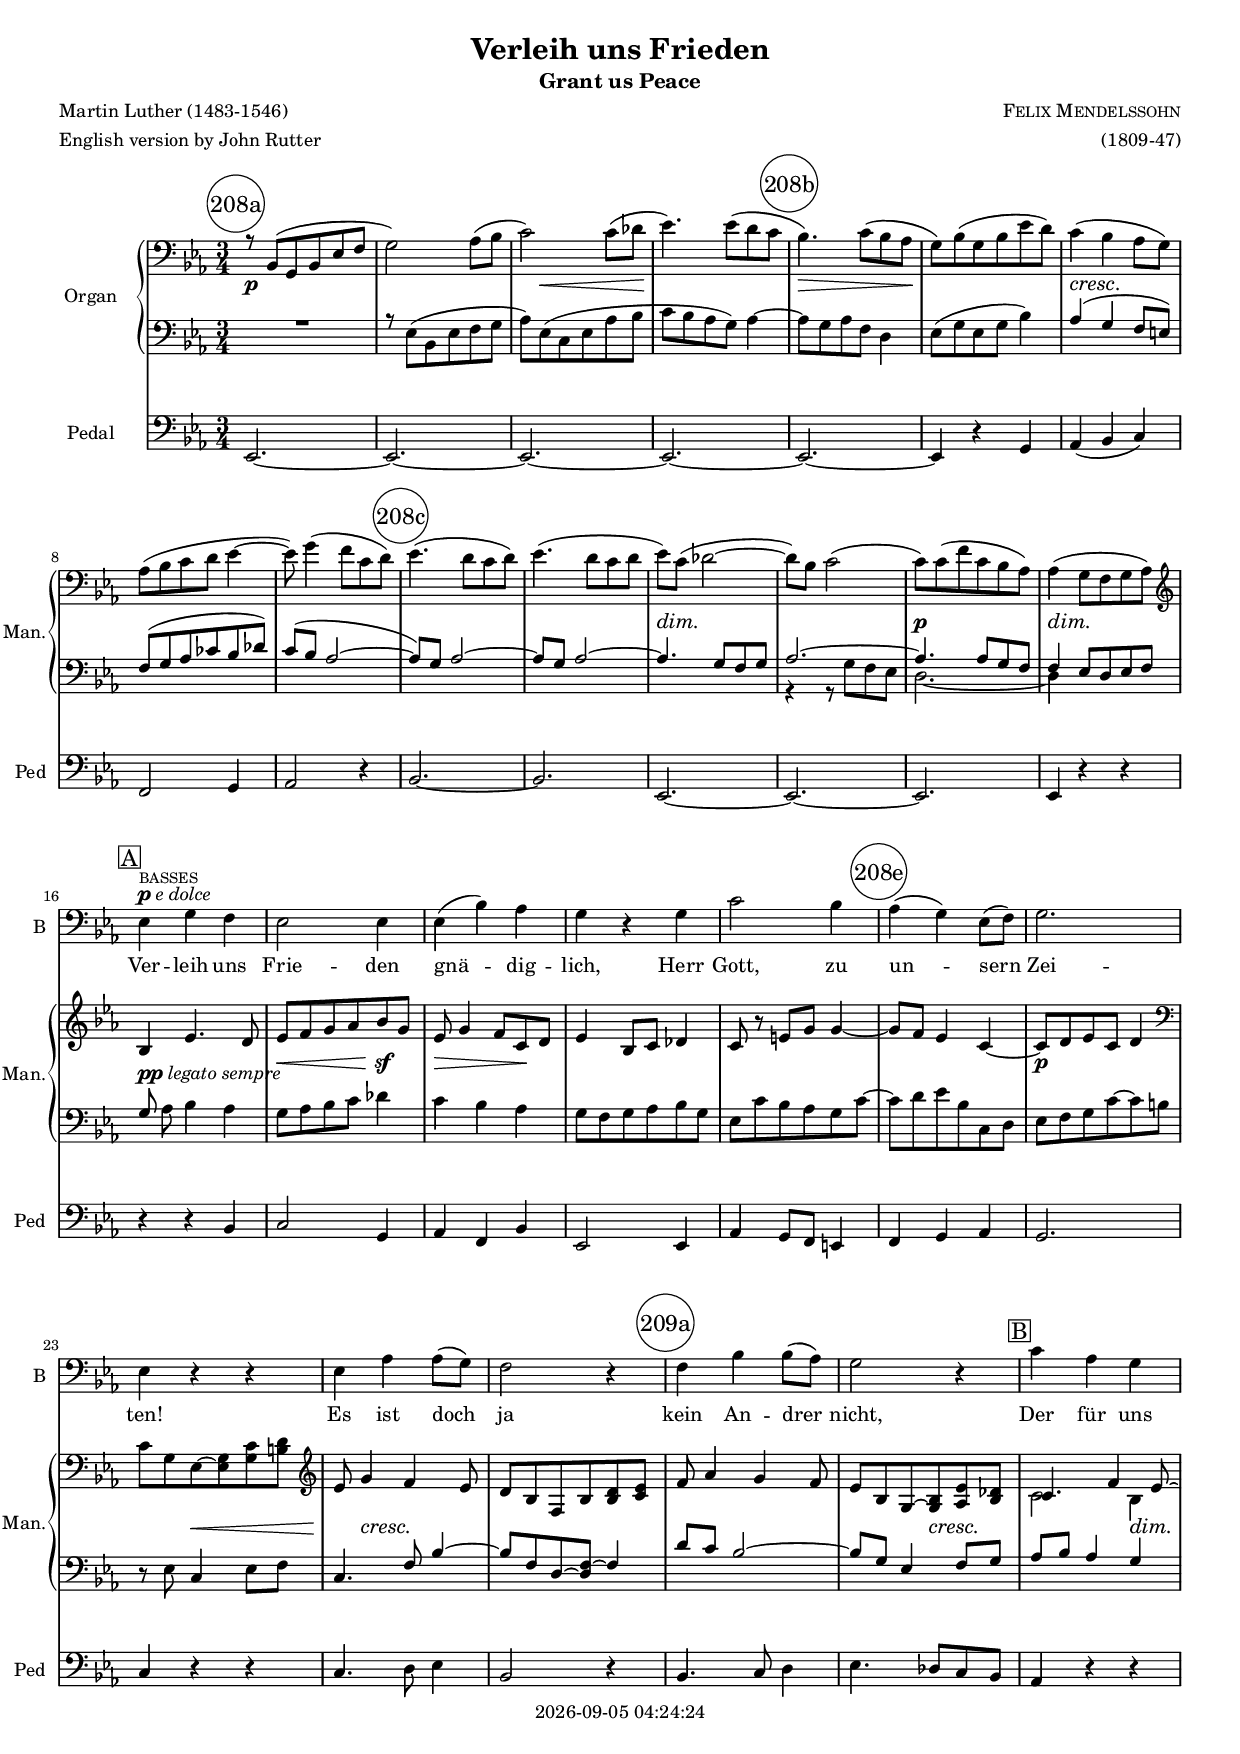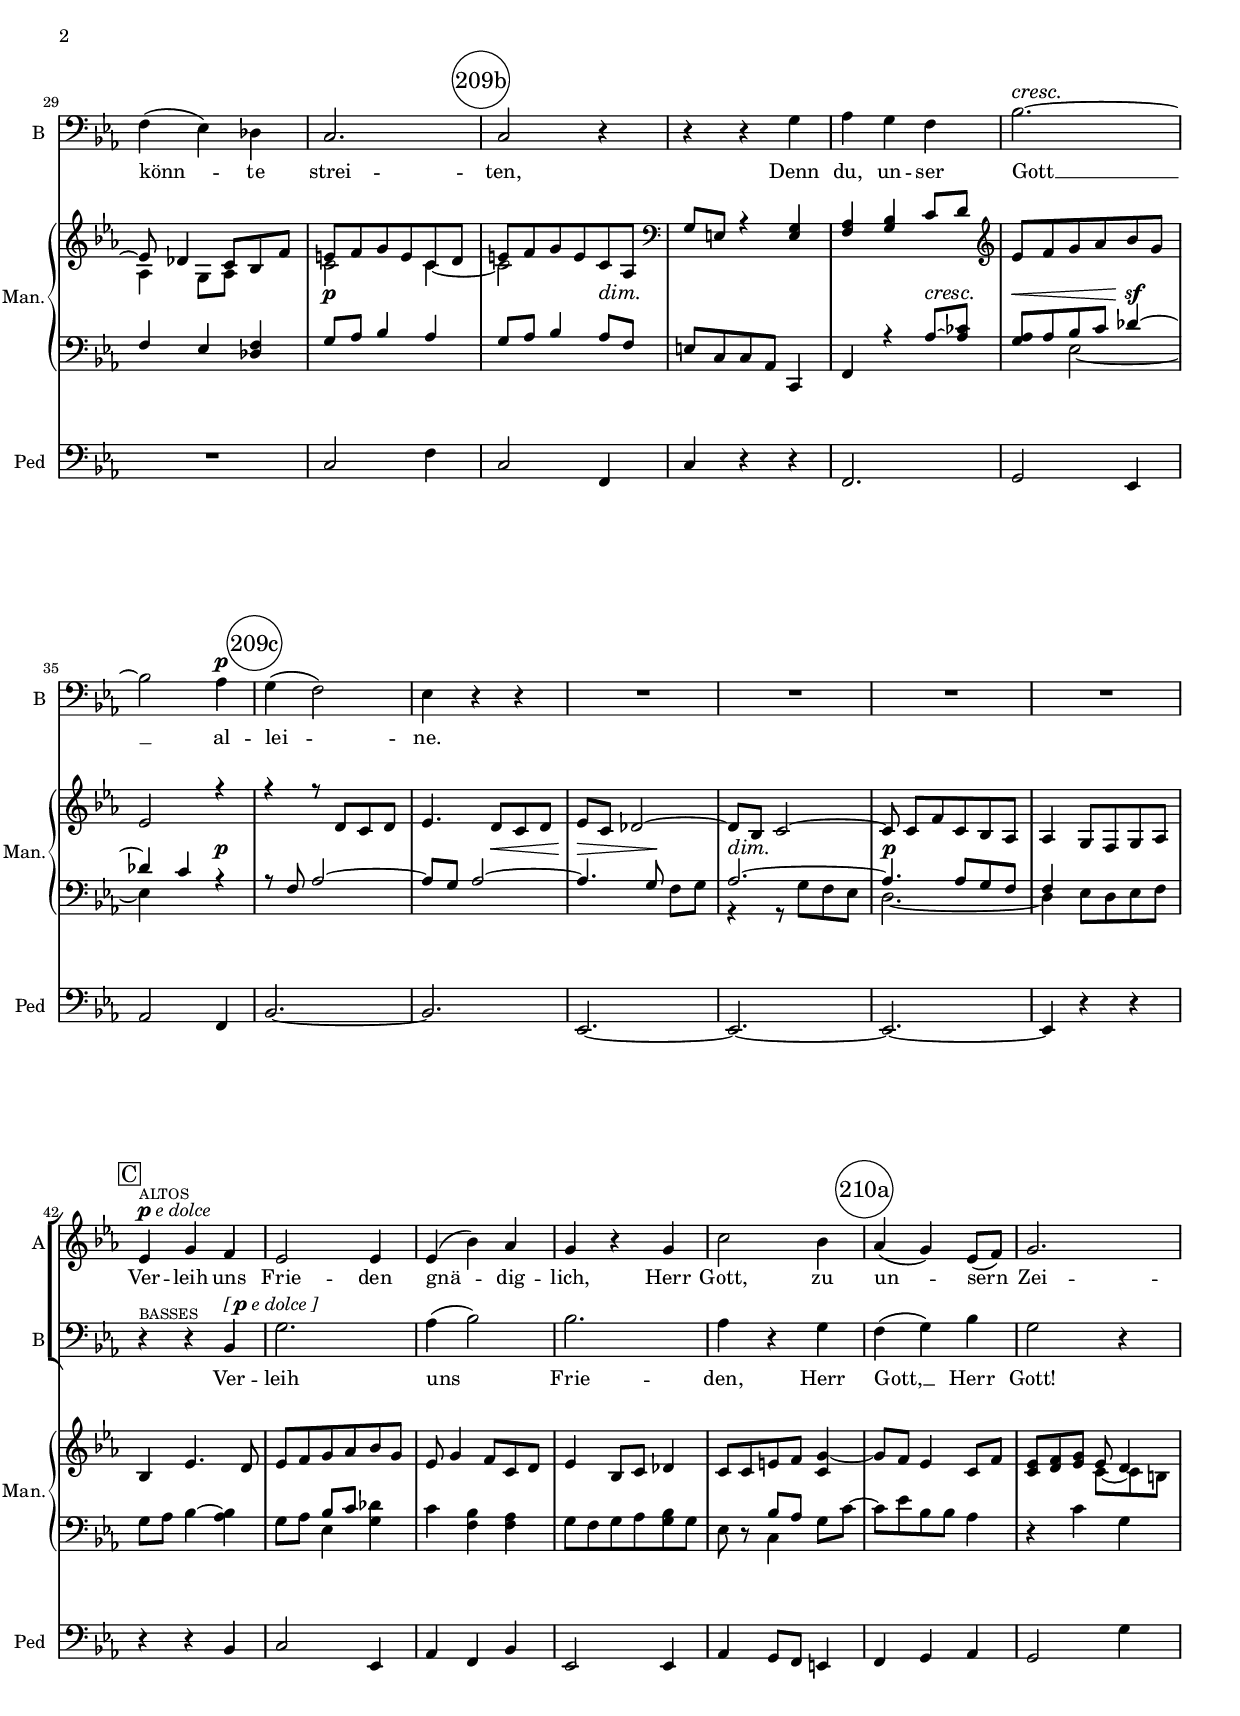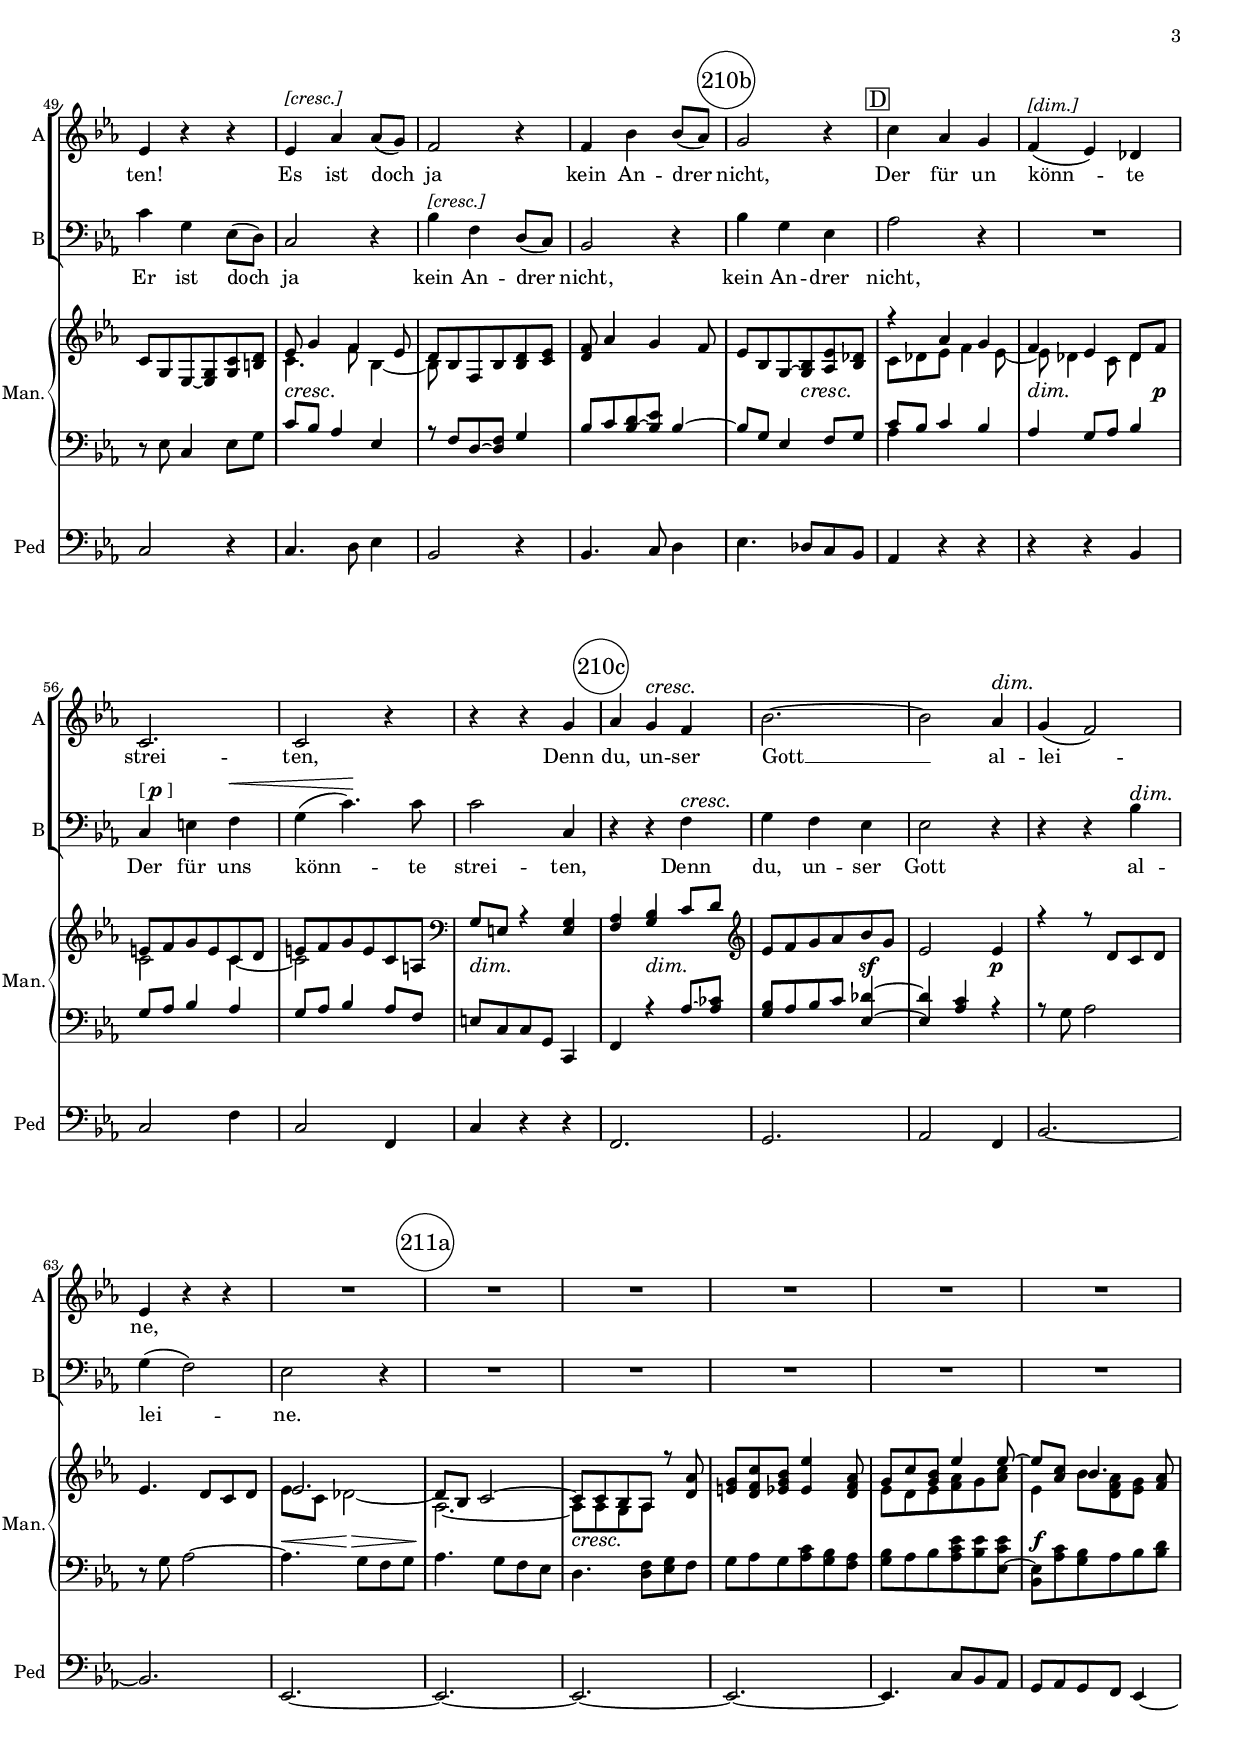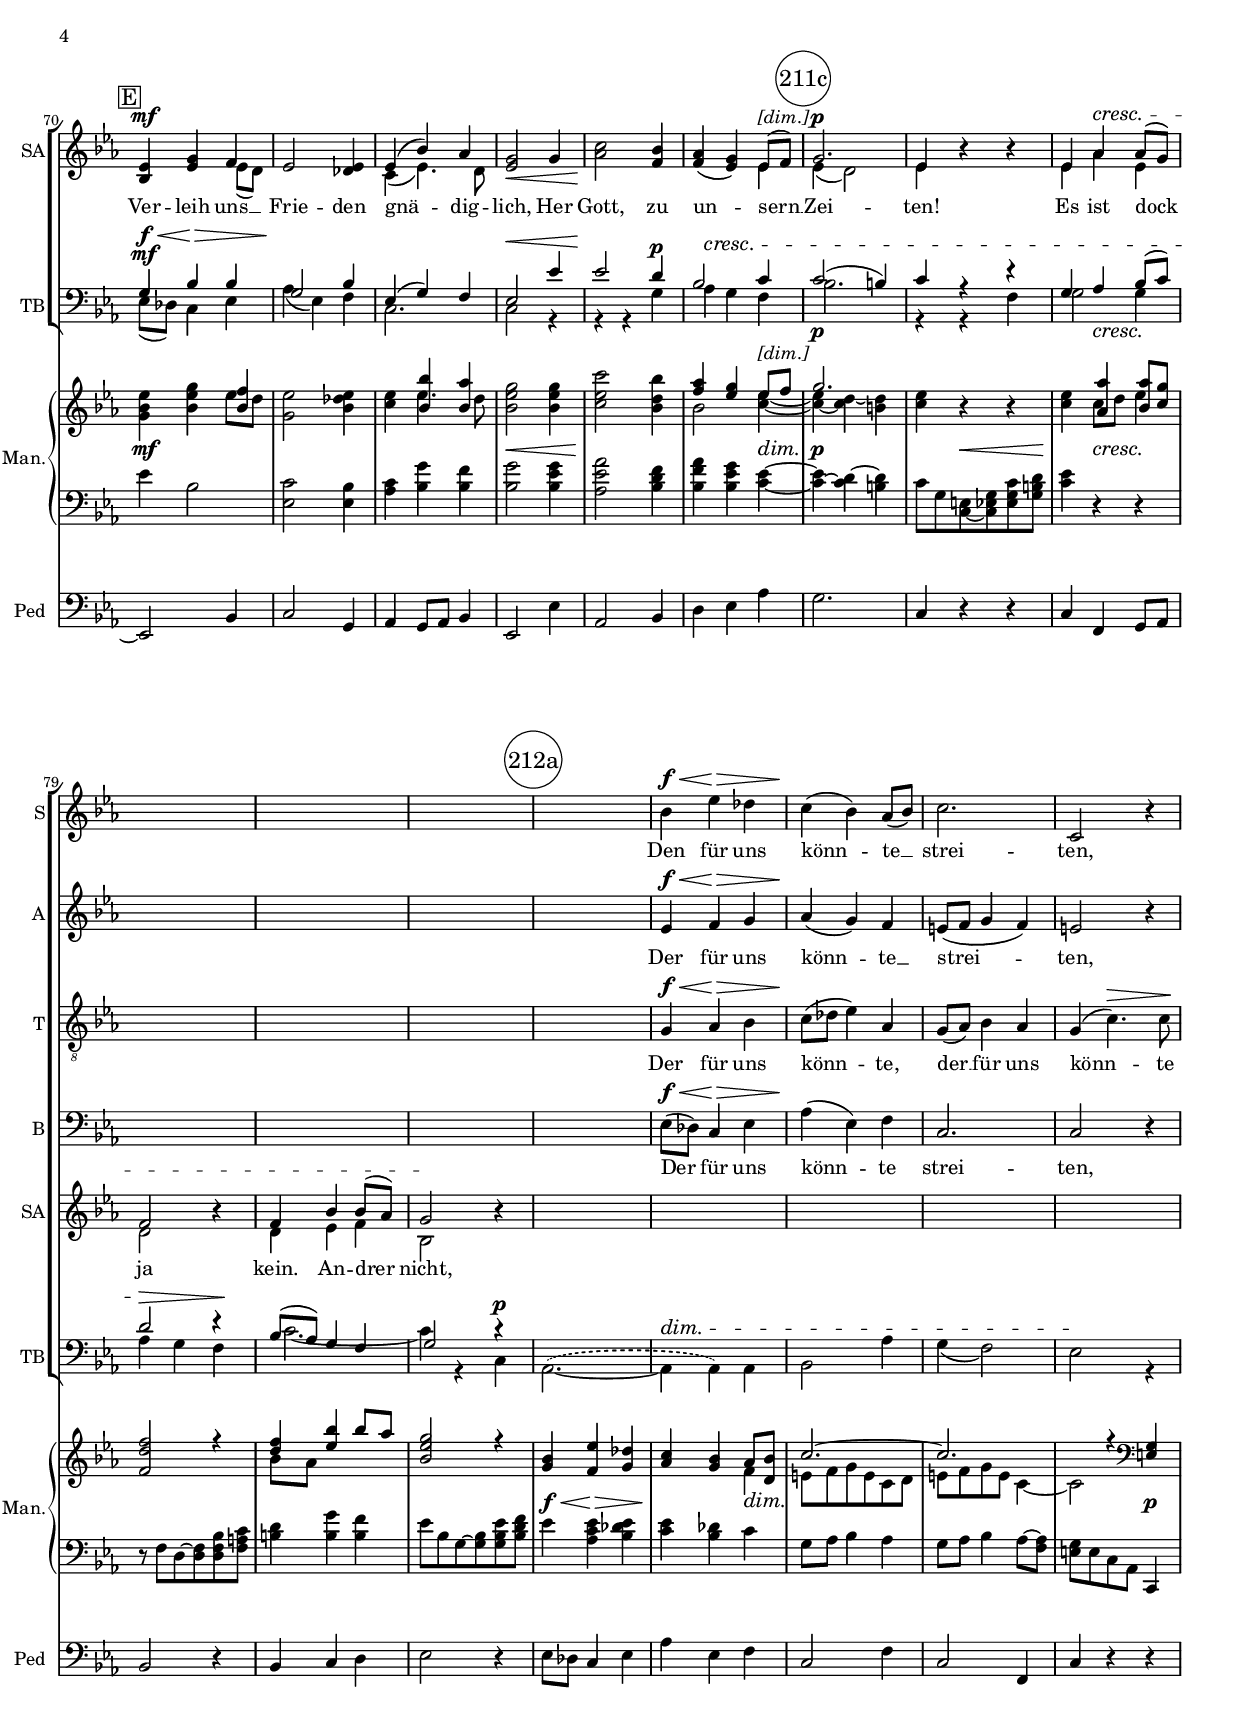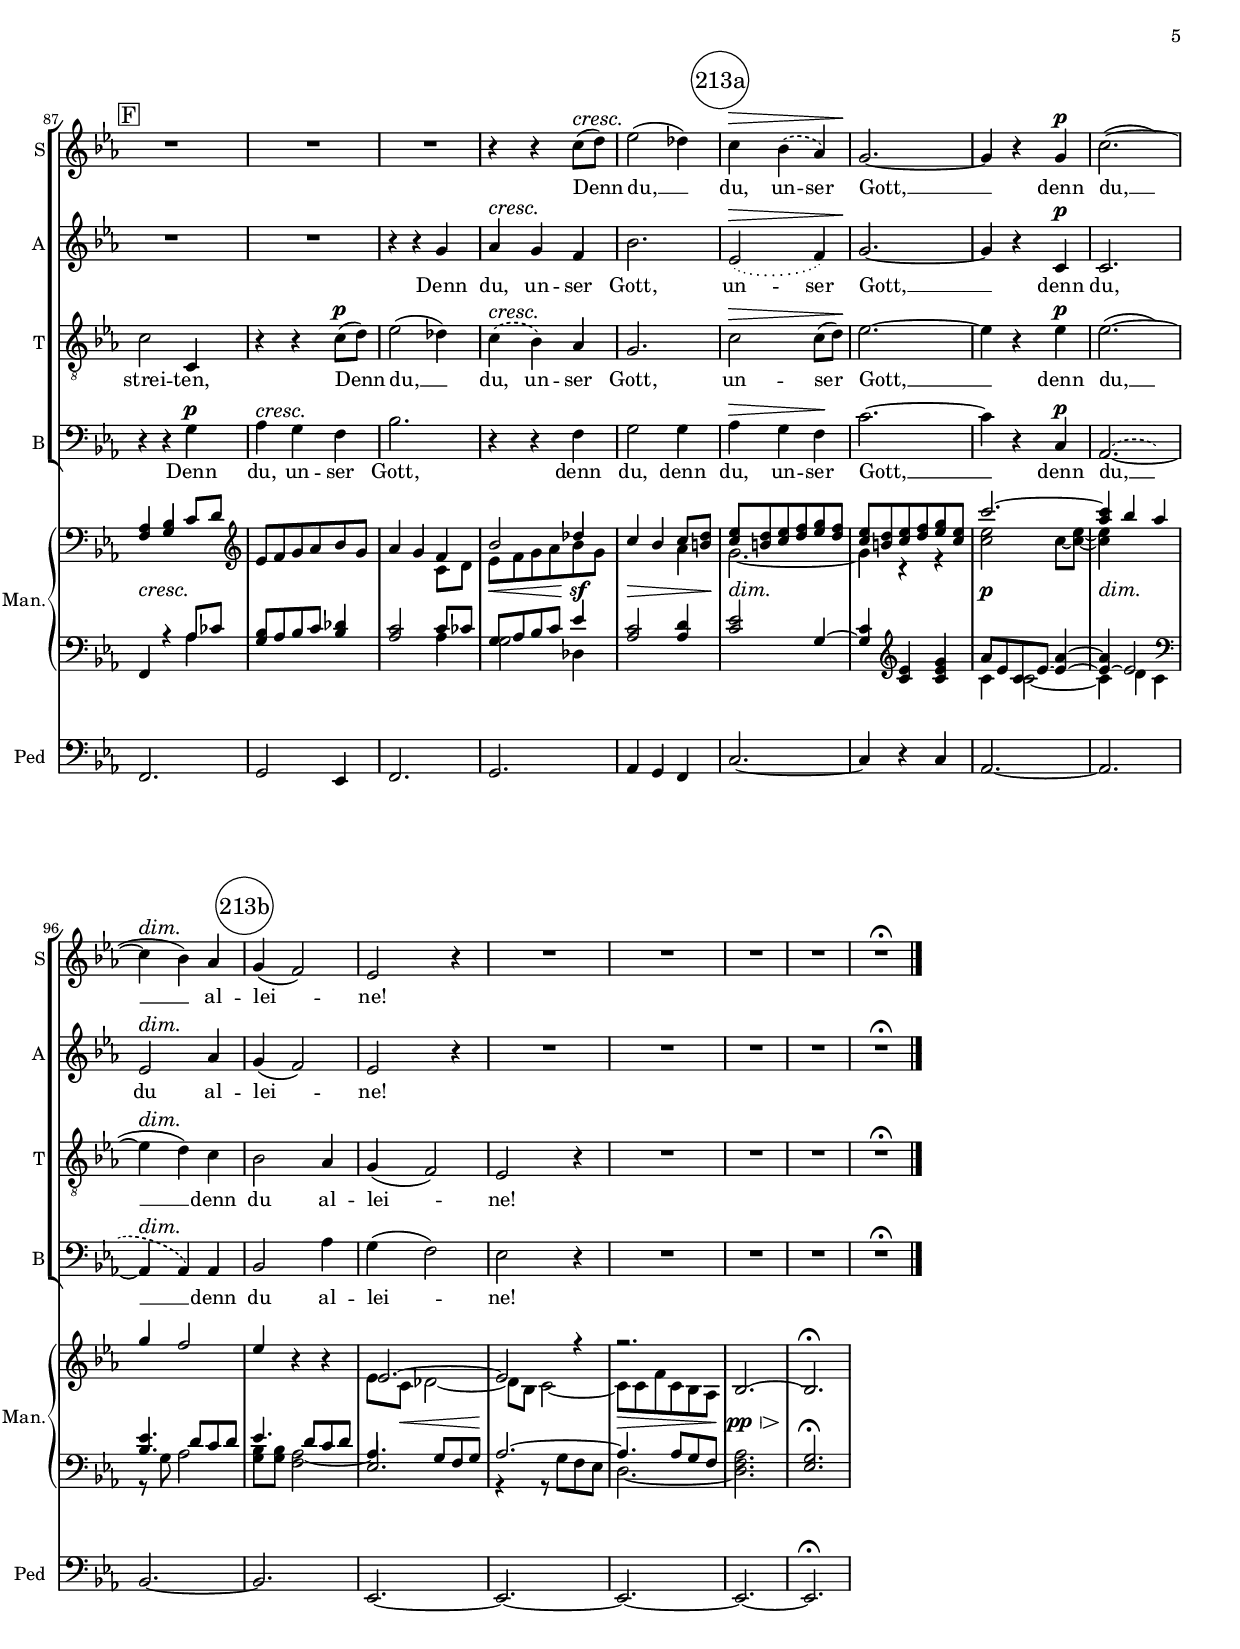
\version "2.22.0"

\include "articulate.ly"

today = #(strftime "%Y-%m-%d %H:%M:%S" (localtime (current-time)))

\header {
% centered at top
%  dedication  = "dedication"
  title       = "Verleih uns Frieden"
  subtitle    = "Grant us Peace"
%  subsubtitle = "subsubtitle"
%  instrument  = "instrument"
  
% arrangement of following lines:
%
%  poet    composer
%  meter   arranger
%  piece       opus

  composer    = \markup\smallCaps "Felix Mendelssohn"
  arranger    = "(1809-47)"
%  opus        = "opus"

  poet        = "Martin Luther (1483-1546)"
  meter       = "English version by John Rutter"
%  piece       = "piece"

% centered at bottom
% tagline     = "tagline" % default lilypond version
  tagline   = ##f
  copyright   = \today
}

#(set-global-staff-size 16)

% \paper {
%   #(set-paper-size "a4")
%   line-width = 180\mm
%   left-margin = 20\mm
%   bottom-margin = 10\mm
%   top-margin = 10\mm
% }

global = {
  \key ees \major
  \time 3/4
}

colour = {
  \override NoteHead.color   = #red
  \override Stem.color       = #red
  \override Beam.color       = #red
  \override Accidental.color = #red
  \override Slur.color       = #red
  \override Tie.color        = #red
  \override Dots.color       = #red
}

black = {
  \override NoteHead.color   = #black
  \override Stem.color       = #black
  \override Beam.color       = #black
  \override Accidental.color = #black
  \override Slur.color       = #black
  \override Tie.color        = #black
  \override Dots.color       = #black
}

TempoTrack = {
  \set Score.tempoHideNote = ##t
  \tempo 4=100
  s2.*101
  \tempo 4=50
  s2.
}

RehearsalTrack = {
%  \set Score.currentBarNumber = #5
%  \mark \markup { \box 5 }
  \mark \markup { \circle "208a" } s2.*4
  \mark \markup { \circle "208b" } s2.*5
  \mark \markup { \circle "208c" } s2.*6
  \mark \markup { \box    "A"    } s2.*5
  \mark \markup { \circle "208e" } s2.*5
  \mark \markup { \circle "209a" } s2.*2
  \mark \markup { \box    "B"    } s2.*3
  \mark \markup { \circle "209b" } s2.*5
  \mark \markup { \circle "209c" } s2.*6 \break
  \mark \markup { \box    "C"    } s2.*5
  \mark \markup { \circle "210a" } s2.*6
  \mark \markup { \circle "210b" } s2.
  \mark \markup { \box    "D"    } s2.*5
  \mark \markup { \circle "210c" } s2.*6
  \mark \markup { \circle "211a" } s2.*5 \break
  \mark \markup { \box    "E"    } s2.*6
  \mark \markup { \circle "211c" } s2.*6
  \mark \markup { \circle "212a" } s2.*5
  \mark \markup { \box    "F"    } s2.*5
  \mark \markup { \circle "213a" } s2.*5
  \mark \markup { \circle "213b" } s2.*6
}

noA = { s2.*69 }
noB = { s2.*13 }
noC = { s2.*20 }

sopranoA = \relative {
  R2.*69
}

sopranoB = \relative {
  \override DynamicTextSpanner.style = #'none
  ees'4^\mf g f % 211b
  ees2 4
  ees4(bes') aes
  g2\< 4
  c2\! bes4
  aes4(g) ees8\omit\dim^\markup\italic "[dim.]" (f)
  g2.^\p % 211c
  ees4 \once\partCombineChords r \once\partCombineChords r
  ees4 aes^\cresc aes8(g)
  f2 \once\partCombineChords r4
  f4 bes bes8(aes)
  g2\omit\f \once\partCombineChords r4
}

sopranoC = \relative {
  \override DynamicTextSpanner.style = #'none
  bes'4^\f^\< ees \> des % 212a
  c4\!(bes) aes8(bes)
  c2.
  c,2 r4
  R2.*3
  r4 r c'8^\cresc(d) % 212b++
  ees2(des4)
  c4^\> \slurDashed bes4(aes) \slurSolid
  g2.~\! % 213a
  g4 r g^\p
  c2.~(
  c4^\dim bes) aes
  g4(f2)
  ees2\omit\pp r4 % 213b
  R2.*4
  R2.\fermata
  \bar "|."
}

wordsB = \lyricmode {
  Ver -- leih uns __ Frie -- den gnä -- dig -- lich,
  Her Gott,
  zu un -- sern __ Zei -- ten!
  Es ist dock ja kein.
  An -- drer nicht,
}

wordsSopA = \lyricmode {
}

wordsSopC = \lyricmode {
  Den für uns könn -- te __ strei -- ten,
  Denn du, __ du, \set ignoreMelismata = ##t un -- ser \unset ignoreMelismata Gott, __
  denn du, __ al -- lei -- ne!
}

wordsMidiSop = \lyricmode {
  "Ver" "leih " "uns "  Frie "den " gnä dig "lich, "
  "\nHer " "Gott, "
  "\nzu " un "sern "  Zei "ten! "
  "\nEs " "ist " "dock " "ja " "kein. "
  "\nAn" "drer " "nicht, "
  "\nDen " "für " "uns " könn "te "  strei "ten, "
  "\nDenn " "du, "  "du, " \set ignoreMelismata = ##t un "ser " \unset ignoreMelismata "Gott, " 
  "\ndenn " "du, "  al lei "ne! "
}

altoA = \relative {
  \override DynamicTextSpanner.style = #'none
  R2.*41
  ees'4\omit\p^\markup\italic {\dynamic p e dolce}^\markup\smallCaps altos g f % 209d
  ees2 4
  ees4(bes') aes
  g4 r g
  c2 bes4
  aes4(g) ees8(f) % 210a
  g2.
  ees4 r r
  ees4\omit\cresc^\markup\italic "[cresc.]" aes aes8(g)
  f2 r4
  f4 bes bes8(aes)
  g2 r4 % 210b
  c4 aes g
  f4\omit\dim^\markup\italic "[dim.]" (ees) des
  c2.
  c2 r4
  r4 r g'
  aes4 g^\cresc f % 210c
  bes2.~
  bes2 aes4^\dim
  g4(f2)
  ees4\omit\p r r
  R2.*6
}

altoB = \relative {
  \override DynamicTextSpanner.style = #'none
  bes4^\mf ees ees8(d) % 211b
  ees2 des4
  c4(ees4.) d8
  ees2^\< g4
  aes2\! f4
  f4(ees) ees\omit\dim
  ees4(d2) % 211c
  ees4 r r
  ees4 aes\cresc ees
  d2 r4
  d4 ees f
  bes,2 r4
}

altoC = \relative {
  ees'4^\f^\< f^\> g % 212a
  aes4\!(g) f
  e8(f g4 f)
  e2 r4
  R2.
  R2. % 212b
  r4 r g
  aes^\cresc g f
  bes2.
  \slurDotted ees,2^\>(f4) \slurSolid
  g2.\!~ % 213a
  g4 r c,^\p
  c2.
  ees2^\dim aes4
  g4(f2)
  ees2\omit\pp r4
  R2.*4
  R2.\fermata
}

wordsAltoA = \lyricmode {
  Ver -- leih uns Frie -- den gnä -- dig -- lich,
  Herr Gott, zu un -- sern Zei -- ten!
  Es ist doch ja kein An -- drer nicht,
  Der für un könn -- te strei -- ten,
  Denn du, un -- ser Gott __ al -- lei -- ne,
}

wordsAltoC = \lyricmode {
  Der für uns könn -- te __ strei -- ten,
  Denn du, un -- ser Gott, \set ignoreMelismata = ##t un -- ser \unset ignoreMelismata Gott, __
  denn du, du al -- lei -- ne!
}

wordsMidiAlto = \lyricmode {
  "Ver" "leih " "uns " Frie "den " gnä dig "lich, "
  "\nHerr " "Gott, " "zu " un "sern " Zei "ten! "
  "\nEs " "ist " "doch " "ja " "kein " An "drer " "nicht, "
  "\nDer " "für " "un " könn "te " strei "ten, "
  "\nDenn " "du, " un "ser " "Gott "  al lei "ne, "

  "\nVer" "leih " "uns "  Frie "den " gnä dig "lich, "
  "\nHer " "Gott, "
  "\nzu " un "sern "  Zei "ten! "
  "\nEs " "ist " "dock " "ja " "kein. "
  "\nAn" "drer " "nicht, "

  "\nDer " "für " "uns " könn "te "  strei "ten, "
  "\nDenn " "du, " un "ser " "Gott, " \set ignoreMelismata = ##t un "ser " \unset ignoreMelismata "Gott, " 
  "\ndenn " "du, " "du " al lei "ne! "
}

tenorB = \relative {
  \override DynamicTextSpanner.style = #'none
  \voiceOne
  \partCombineApart
  g4\mf bes bes % 211b
  g2 bes4
  ees,4(g) f
  ees2\< ees'4
  ees2\! d4
  bes2 c4\omit\dim_\markup\italic "[dim.]"
  c2_\p(b4) % 211c
  c4 r r
  g4 aes_\cresc bes8(c)
  d2 r4
  bes8(aes) g4 f
  g2\omit\f r4
}

tenorC = \relative {
  \override DynamicTextSpanner.style = #'none
  g4^\f^\< aes \> bes % 212a
  c8\!(des ees4) aes,
  g8(aes) bes4 aes
  g4(c4.^\>) c8\!
  c2 c,4
  r4 r c'8^\p(d) % 212b
  ees2(des4)
  \slurDashed c4^\cresc(bes) aes \slurSolid
  g2.
  c2^\>c8(d)\!
  ees2.~ % 213a
  ees4 r ees^\p
  ees2.~(ees4^\dim d) c
  bes2 aes4
  g4(f2) % 213b
  ees2\omit\pp r4
  R2.*3
  R2.\fermata
}

wordsTenorA = \lyricmode {
}

wordsTenorC = \lyricmode {
  Der für uns könn -- te,
  der __ für uns könn -- te strei -- ten,
  Denn du, __ \set ignoreMelismata = ##t du, un -- ser Gott, \unset ignoreMelismata
  un -- ser Gott, __
  denn du, __ denn du al -- lei -- ne!
}

wordsMidiTenor = \lyricmode {
  "Ver" "leih " "uns "  Frie "den " gnä dig "lich, "
  "\nHer " "Gott, "
  "\nzu " un "sern "  Zei "ten! "
  "\nEs " "ist " "dock " "ja " "kein. "
  "\nAn" "drer " "nicht, "
  "\nDer " "für " "uns " könn "te, "
  "\nder "  "für " "uns " könn "te " strei "ten, "
  "\nDenn " "du, "  \set ignoreMelismata = ##t "du, " un "ser " "Gott, " \unset ignoreMelismata
  "\nun" "ser " "Gott, " 
  "\ndenn " "du, "  "denn " "du " al lei "ne! "
}

bassA = \relative {
  \override DynamicTextSpanner.style = #'none
  s2.*15 \break
  ees4\omit\p^\markup\italic {\dynamic p e dolce}^\markup\smallCaps basses  g f
  ees2 ees4
  ees4(bes') aes
  g4 r g
  c2 bes4
  aes4(g) ees8(f) % 208e
  g2.
  ees4 r r
  ees4 aes aes8(g)
  f2 r4
  f4 bes bes8(aes) % 209a
  g2 r4
  c4 aes g
  f4(ees) des
  c2.
  c2 r4 % 209b
  r4 r g'
  aes4 g f
  bes2.^\cresc~
  bes2 aes4^\p
  g4(f2) % 209c
  ees4 r r
  R2.*4
  r4^\markup\smallCaps basses r bes^\markup\italic { [ \dynamic p e dolce ] } % 209d (C)
  g'2.
  aes4(bes2)
  bes2.
  aes4 r g
  f4(g) bes % 210a
  g2 r4
  c4 g ees8(d)
  c2 r4
  bes'4\omit\cresc^\markup\italic "[cresc.]" f d8(c)
  bes2 r4
  bes'4 g ees % 210b
  aes2 r4
  R2.
  c,4\omit\p^\markup { [ \dynamic p ] } e f^\<
  g4(c4.\!) c8
  c2 c,4
  r4 r f^\cresc % 210c
  g4 f ees
  ees2 r4
  r4 r bes'^\dim
  g4(f2)
  ees2\omit\p r4
  R2.*5
}

bassB = \relative {
  \override DynamicTextSpanner.style = #'none
  \voiceTwo
  \partCombineApart
  ees4\mf ees bes % 211b
  c2 g4
  aes4(g8 aes) bes4
  ees2\< ees4
  aes,2\! bes4
  d4(ees) aes\omit\dim
  g2.\omit\p % 211c
  c,4 \once\partCombineChords r \once\partCombineChords r
  c4 f\cresc g8(aes)
  bes2 \once\partCombineChords r4
  bes,4 c d
  ees2 \once\partCombineChords r4
}

bassC = \relative {
  ees8^\f^\<(des) c4^\> ees % 212a
  aes4\!(ees) f
  c2.
  c2 r4
  r4 r g'^\p
  aes^\cresc g f % 212b
  bes2.
  r4 r f
  g2 g4
  aes4^\> g f\!
  c'2.~ % 213a
  c4 r c,^\p
  \slurDashed aes2.~^(
  aes4^\dim aes) aes \slurSolid
  bes2 aes'4
  g4(f2) % 213b
  ees2\omit\pp r4
  R2.*3
  R2.\fermata
}

wordsBassA = \lyricmode {
  Ver -- leih uns Frie -- den gnä -- dig -- lich,
  Herr Gott, zu un -- sern Zei -- ten!
  Es ist doch ja kein An -- drer nicht,
  Der für uns könn -- te  strei -- ten,
  Denn du, un -- ser Gott __ al -- lei -- ne.

  Ver -- leih uns Frie -- den, Herr Gott, __
  Herr Gott!
  Er ist doch ja kein An -- drer nicht,
  kein An -- drer nicht,
  Der für uns könn -- te strei -- ten,
  Denn du, un -- ser Gott al -- lei -- ne.
}

wordsBassC = \lyricmode {
  Der für uns könn -- te strei -- ten,
  Denn du, un -- ser Gott,
  denn du, denn du, un -- ser Gott, __
  denn du, __ denn du al -- lei -- ne!
}

wordsMidiBass = \lyricmode {
  "Ver" "leih " "uns " Frie "den " gnä dig "lich, "
  "\nHerr " "Gott, " "zu " un "sern " Zei "ten! "
  "\nEs " "ist " "doch " "ja " "kein " An "drer " "nicht, "
  "\nDer " "für " "uns " könn "te " strei "ten, "
  "\nDenn " "du, " un "ser " "Gott "  al lei "ne. "

  "\nVer" "leih " "uns " Frie "den, " "Herr " "Gott, " 
  "\nHerr " "Gott! "
  "\nEr " "ist " "doch " "ja " "kein " An "drer " "nicht, "
  "\nkein " An "drer " "nicht, "
  "\nDer " "für " "uns " könn "te " strei "ten, "
  "\nDenn " "du, " un "ser " "Gott " al lei "ne. "

  "\nVer" "leih " "uns "  Frie "den " gnä dig "lich, "
  "\nHer " "Gott, "
  "\nzu " un "sern "  Zei "ten! "
  "\nEs " "ist " "dock " "ja " "kein. "
  "\nAn" "drer " "nicht, "

  "\nDer " "für " "uns " könn "te " strei "ten, "
  "\nDenn " "du, " un "ser " "Gott, "
  "\ndenn " "du, " "denn " "du, " un "ser " "Gott, " 
  "\ndenn " "du, "  "denn " "du " al lei "ne! "
}

organRHone = \relative {
  \global
  \clef bass
  r8\omit\p bes,(g bes ees f
  g2) aes8(bes
  c2\omit\<) c8(des
  ees4.\!) ees8(d c
  bes4.\omit\>) c8(bes aes % 208b
  g8\!) bes(g bes ees d)
  c4\omit\cresc(bes aes8 g)\omit\cresc
  aes8(bes c d ees4~
  ees8) g4(f8 c d)
  ees4.(d8 c d) % 208c
  ees4.(d8 c d
  ees8\omit\dim) c(des2~
  des8) bes c2(
  c8\omit\p) c(f c bes aes)
  aes4\omit\dim(g8 f g aes) \clef treble
  bes4\omit\pp ees4. d8 % 208d
  ees8\omit\< f g aes bes\omit\sf g
  ees8\omit\> g4 f8 c\! d
  ees4 bes8 c des4
  c8 r e g g4~
  g8 f ees4 c~ % 208e
  c8\omit\p d ees c d4 \clef bass
  c8 g ees\omit\<~<ees g> <g c> <b d> \clef treble
  ees8\! g4\omit\cresc f ees8
  d8 bes f bes <bes d> <c ees>
  f8 aes4 g f8 % 209a
  ees8 bes g~<g bes>\omit\cresc <aes ees'> <bes des>
  c4. f4 ees8~\omit\dim
  ees8 des4 c8 bes f'
  e8\omit\p f g e c d
  e8 f g e c\omit\dim aes \clef bass % 209b
  g8 e r4 <e g>
  <f aes>4 <g bes> c8\omit\cresc d \clef treble
  ees8\omit\< f g aes bes\omit\sf g
  ees2 r4\omit\p
  r4 r8 d c d % 209c
  ees4. d8\omit\< c d
  ees8\omit\> c des2~\!
  des8\omit\dim bes c2~
  c8\omit\p c f c bes aes
  aes4 g8 f g aes
  bes4 ees4. d8 % 209d
  ees8 f g aes bes g
  ees8 g4 f8 c d
  ees4 bes8 c des4
  c8 c e f <c g'>4~
  g'8 f ees4 c8 f % 210a
  <c ees>8 <d f> <ees g> ees d4
  c8 g ees~<ees g> <g c> <b d>
  ees8\omit\cresc g4 f ees8
  d8 bes f bes <bes d> <c ees>
  <d f>8 aes'4 g f8
  ees8 bes g~<g bes>\omit\cresc <aes ees'> <bes des> % 210b
  r4 aes'4 g
  f4\omit\dim ees des8 f\omit\p
  e8 f g e c d
  e8 f g e c a \clef bass
  g8\omit\dim e r4 <e g>
  <f aes>4 <g bes>\omit\cresc c8 d \clef treble % 210c
  ees8 f g aes bes\omit\sf g
  ees2 4\omit\p
  r4 r8 d c d
  ees4. d8 c d
  \voiceTwo ees8\omit\< c des2~\omit\> \voiceOne
  des8\! bes c2~ % 211a
  c8\omit\cresc c bes aes r8 <d aes'>
  <e g>8 <d f c'> <ees g bes> <ees ees'>4 <d f aes>8
  g8 c <g bes> ees'4 ees8~
  ees8\omit\f <aes, c> bes4. aes8
  <g bes ees>4\omit\mf <bes ees g> <bes f'> % 211b
  <g ees'>2 <bes des ees>4
  ees4 <bes bes'> <bes aes'>
  <bes ees g>2\omit\< q4
  <c ees c'>2\! <bes d bes'>4
  <f' aes>4 <ees g> ees8\omit\dim f
  g2.\omit\p % 211c
  <c, ees>4 r\omit\< r
  q4\! <aes aes'>\omit\cresc <bes aes'>8 <c g'>
  <f, d' f>2 r4
  <d' f> <ees bes'> bes'8 aes
  <bes, ees g>2 r4
  <g bes>4\omit\f\omit\<<f ees'>\omit\> <g des'> % 212a
  <aes c>4\! <g bes> aes8\omit\dim <d, bes'>
  c'2.~
  c2.
  s4 r \clef bass <e,, g>\omit\p
  <f aes>4\omit\cresc <g bes> c8 d \clef treble % 212b
  ees8 f g aes bes g
  aes4 g f
  bes2\omit\< des4\omit\sf
  c4\omit\> bes c8 <b d>
  <c ees>8\omit\dim <b d> <c ees> <d f> <ees g> <d f> % 213a
  <c ees>8 <b d> <c ees> <d f> <ees g> <c ees>
  c'2.\omit\p~
  <aes c>4\omit\dim bes aes
  g4 f2
  ees4 r r % 213b
  ees,2.\omit\<
  ~ees2\! r4
  r2.\omit\>
  bes2.\omit\pp~
  bes2.\fermata
}

organRHtwo = \relative {
  \global
  s2.*27
  c'2\omit\mf bes4\omit\dim % 209a++ (B)
  aes4 g8 aes s4
  c2\omit\p c4~
  c2 s4\omit\dim
  s2.*16
  s4. c8\omit\p~c b % 210a+
  s2.
  c4.\omit\cresc f8 bes,4~
  bes8 s s2
  s2.
  s2. % 210b
  c8 des ees f4 ees8~
  ees8\omit\dim des4 c8 des4\omit\p
  c2 c4~
  c2 s4
  s2.*6
  \voiceOne ees2. \voiceTwo % 210c+++++
  aes,2.~ % 211a
  aes8\omit\cresc aes g aes s4
  s2.
  ees'8 d ees <f aes> g <aes c>
  ees4\omit\f bes'8 <d, f aes> <ees g> f
  s2\omit\mf ees'8 d % 211b
  s2.
  c4 ees4. d8
  s2.
  s2.
  bes2\omit\f <c ees>4~\omit\dim
  <c ees>4\omit\p~<c d>~<b d> % 211c
  s2.
  s4 c8\omit\cresc d ees4
  s2.
  bes8 aes s2
  s2.
  s2. % 212a
  s2 f4\omit\f\omit\dim
  e8 f g e c d
  e8 f g e c4~
  c2 s4\omit\p
  s2. % 212b
  s2.
  s2 c8\omit\mf d
  ees8\omit\< f g aes bes\omit\sf g
  s2\omit\> aes4
  g2.\omit\dim~ % 213a
  g4 r r
  <c ees>2\omit\p c8~<c ees>~
  q4\omit\dim s2
  s2.
  s4 r r % 213b
  ees,8\omit\pp\omit\< c des2~
  des8\! bes c2~
  c8\omit\> c f c bes aes
  s2.\omit\pp
  s2.
}

dynamicsOrgan = {
  \override DynamicTextSpanner.style = #'none
  s2.\p
  s2.
  s8 s\< s2
  s2.\!
  s2.\> % 208b
  s2.\!
  s2.\cresc
  s2.*4
  s2.\dim % 208c++
  s2.
  s2.\p
  s2.\dim
  s2.-\markup\italic {\dynamic pp legato sempre} % 208d
  s2\< s4\sf
  s2\> s4\!
  s2.
  s2.
  s2. % 208e
  s2.\p
  s4 s2\<
  s8\! s\cresc s2
  s2.
  s2. % 209a
  s4. s\cresc
  s2 s4\dim
  s2.
  s2.\p
  s2 s4\dim % 209b
  s2.
  s2 s4\cresc
  s2\< s4\sf
  s2 s4\p
  s2. % 209c
  s4. s\<
  s4.\> s\!
  s2.\dim s2.\p
  s2.
  s2.*5 % 209d
  s2.*3 % 210a
  s2.\cresc
  s2.
  s2.
  s4. s\cresc % 210b
  s2.
  s2\dim s8 s\p
  s2.
  s2.
  s2.\dim
  s4 s2\dim % 210c
  s2 s4\sf
  s2 s4\p
  s2.
  s2.
  s4\< s2\>
  s2.\! % 211a
  s2.\cresc
  s2.
  s2.
  s2.\f
  s2.\mf % 211b
  s2.
  s2.
  s2.\<
  s2.\!
  s2 s4\dim
  s2.\p % 211c
  s4 s2\<
  s4\! s2\cresc
  s2.
  s2.
  s2.
  s4\f\< s2\> % 212a
  s2\! s4\dim
  s2.
  s2.
  s2 s4\p
  s2.\cresc % 212b
  s2.
  s2.
  s2\< s4\sf
  s2.\>
  s2.\dim % 213a
  s2.
  s2.\p
  s2.\dim
  s2.
  s2.
  s8 s\< s2
  s2.\!
  s2.\>
  s4.\pp\< s\>
  s2.\!
}

organLHone = \relative {
  \global
  \voiceOne
  R2.
  r8 ees\omit\p( bes ees f g
  aes8) ees\omit\<(c ees aes bes\!
  c8 bes aes g) aes4~
  aes8\omit\> g aes f d4 % 208b
  ees8\!(g ees g bes4)
  aes4\omit\cresc( g f8 e)
  f8(g aes ces bes des)
  c8(bes aes2~
  aes8) g aes2~ % 208c
  aes8 g aes2~
  aes4.\omit\dim g8 f g
  aes2.~
  aes4.\omit\p  aes8 g f
  f4\omit\dim ees8 d ees f
  g8\omit\pp aes bes4 aes % 208d
  g8\omit\< aes bes c des4\omit\sf
  c4\omit\> bes aes\!
  g8 f g aes bes g
  ees8 c' bes aes g c~
  c8 d ees bes c, d % 208e
  ees8\omit\p f g c~c b
  r8 ees, c4\omit\< ees8 f
  c4.\! f8\omit\cresc bes4~
  bes8 f d~<d f>~ f4
  d'8 c bes2~ % 209a
  bes8 g ees4 f8\omit\cresc g
  aes8 bes aes4 g\omit\dim
  f4 ees <des f>
  g8\omit\p aes bes4 aes
  g8 aes bes4 aes8\omit\dim f % 209b
  e8 c c aes c,4
  f4 r aes'8\omit\cresc~<aes ces>
  <g aes>8\omit\< aes bes c des4\omit\sf~
  des4 c r\omit\p
  r8 f, aes2~ % 209c
  aes8 g aes2~\omit\<
  aes4.\omit\> g8\! f g
  aes2.~\omit\dim
  aes4.\omit\p aes8 g f
  f4 ees8 d ees f
  g8 aes bes4~<aes bes> % 209d
  g8 aes bes c <g des'>4
  c4 <f, bes> <f aes>
  g8 f g aes <g bes> g
  ees8 r bes' aes g c~
  c8 ees bes bes aes4 % 210a
  r4 c g
  r8 ees c4 ees8 g
  c8\omit\cresc bes aes4 ees
  r8 f d~<d f> g4
  bes8 c <bes d>~<bes ees> bes4~
  bes8 g ees4 f8\omit\cresc g % 210b
  c8 bes c4 bes
  aes4\omit\dim g8 aes bes4\omit\p
  g8 aes bes4 aes
  g8 aes bes4 aes8 f
  e8\omit\dim c c g c,4
  f4 r\omit\cresc aes'8~<aes ces> % 210c
  <g bes>8 aes bes c <ees, des'>4\omit\sf~
  q4 <aes c> r\omit\p
  r8 g8 aes2
  r8 g8 aes2~
  aes4.\omit\< g8\omit\> f g\!
  aes4. g8 f ees % 211a
  d4.\omit\cresc <d f>8 <ees g> f
  g8 aes g <aes c> <g bes> <f aes>
  <g bes>8 aes bes <aes c ees> <bes ees> <ees, c' ees>~
  <ees bes>8\omit\f <aes c> <g bes> aes bes <bes d>
  ees4\omit\mf bes2 % 211b (E)
  <ees, c'>2 <ees bes'>4
  <aes c>4 <bes g'> <bes f'>
  <bes g'>2\omit\< <bes ees g>4\!
  <aes ees' aes>2 <bes d f>4
  <bes f' aes>4 <bes ees g> <c ees>\omit\dim~
  q4\omit\p~<c d>~<b d> % 211c
  c8 g <c, e>~ \omit\< <c ees g> <ees g c> <g b d>
  <c ees>4\! r\omit\cresc r
  r8 f, d~ <d f> <d f bes> <f a c>
  <b d>4 <b g'> <b f'>
  ees8 bes g~<g bes> <g bes ees> <bes d f>
  ees4\omit\f\omit\< <aes, c ees>\omit\> <bes des ees> % 212a
  <c ees>4\! <bes des> c\omit\dim
  g8 aes bes4 aes
  g8 aes bes4 aes8~<f aes>
  <e g>8 e c aes c,4\omit\p
  f4\omit\cresc r aes'8 ces % 212b
  <g bes>8 aes bes c <bes des>4
  <aes c>2 c8 ces
  g8\omit\< aes bes c ees4\omit\sf
  <aes, c>2\omit\> <aes d>4
  <c ees>2\omit\dim g4~ % 213a
  <g c>4 \clef treble <c ees> <c ees g>
  aes'8\omit\p ees c ees~<ees aes>4~
  <ees aes>4\omit\dim ~ees2 \clef bass
  <bes ees>4. d8 c d
  ees4. d8 c d % 213b
  ees,2.\omit\<
  aes2.~\!
  aes4.\omit\> aes8 g f
  s2.\omit\pp
  <ees g>2.\fermata
}

organLHtwo = \relative {
  \global
  \voiceTwo
  s2.*12
  r4 r8 g\omit\p f ees % 208c+++
  d2.~\omit\p
  d4\omit\dim s2\omit\pp
  s2.*18
  s4 ees2~\omit\f % 209b+++
  ees4 s2
  s2. % 209c
  s2.
  s2.
  r4 r8 g8\omit\p f ees
  d2.\omit\p~
  d4 s2
  s2. % 209d
  s4 ees s
  s2.
  s2.
  s4 c s
  s2.*7
  aes'4 s2 % 210b+
  s2.*32
  s2 aes4 % 212b
  s2.
  s2 aes4\omit\mf
  g2\omit\< des4\omit\sf
  s2.
  s2. % 213a
  s2.
  c'4\omit\p c2~
  c4 d c
  r8 g aes2
  <g bes>8\omit\pp q <f aes>2~ % 213b
  \voiceOne aes4. g8 f g \voiceTwo
  r4 r8 g f ees
  d2.~\omit\f\omit\>
  <d f aes>2.\omit\pp
  s2.
}

organPed = \relative {
  \global
  ees,2.\omit\p~
  ees2.~
  ees2.~\omit\<
  ees2.~\!
  ees2.~\omit\> % 208b
  ees4\! r g
  aes4\omit\cresc(bes c)
  f,2 g4
  aes2 r4
  bes2.~ % 208c
  bes2.
  ees,2.~\omit\dim
  ees2.~
  ees2.\omit\p
  ees4 r r\omit\dim
  r4\omit\pp r bes' % 208d
  c2\omit\< g4\omit\sf
  aes4\omit\> f bes\!
  ees,2 4
  aes4 g8 f e4
  f4 g aes % 208e
  g2.\omit\p
  c4 r\omit\< r
  c4.\! d8\omit\cresc ees4
  bes2 r4
  bes4. c8 d4 % 209a
  ees4. des8\omit\cresc c bes
  aes4 r r\omit\dim
  R2.
  c2\omit\p f4
  c2 f,4\omit\dim % 209b
  c'4 r r
  f,2.
  g2\omit\< ees4\omit\sf
  aes2 f4\omit\p
  bes2.~ % 209c
  bes2.
  ees,2.~
  ees2.~
  ees2.~
  ees4 r r
  r4 r bes' % 209d
  c2 ees,4
  aes4 f bes
  ees,2 ees4
  aes4 g8 f e4
  f4 g aes % 210a
  g2 g'4
  c,2 r4
  c4.\omit\cresc d8 ees4
  bes2 r4
  bes4. c8 d4
  ees4. des8\omit\cresc c bes % 210b
  aes4 r r
  r4\omit\dim r bes\omit\p
  c2 f4
  c2 f,4
  c'4\omit\dim r r
  f,2. % 210c
  g2.\omit\mp
  aes2\omit\mf f4\omit\p
  bes2.~
  bes2.
  ees,2.~
  ees2.~ % 211a
  ees2.~\omit\cresc
  ees2.~
  ees4. c'8 bes aes
  g8\omit\f aes g f ees4~
  ees2\omit\mf bes'4 % 211b
  c2 g4
  aes4 g8 aes bes4
  ees,2\omit\< ees'4\!
  aes,2 bes4
  d4 ees aes\omit\dim
  g2.\omit\p % 211c
  c,4 r\omit\< r\!
  c4 f,\omit\cresc g8 aes
  bes2 r4
  bes4 c d
  ees2 r4
  ees8\omit\f\omit\< des c4\omit\> ees % 212a
  aes4\! ees f\omit\dim
  c2 f4
  c2 f,4
  c'4 r r\omit\p
  f,2.\omit\cresc % 212b
  g2 ees4
  f2.
  g2.\omit\<
  aes4\omit\> g f
  c'2.\omit\dim~ % 213a
  c4 r c
  aes2.~\omit\p
  aes2.\omit\dim
  bes2.~
  bes2. % 213b
  ees,2.~
  ees2.~
  ees2.~
  ees2.~
  ees2.\fermata
}

\book {
  \bookOutputSuffix "single"
  \score {
%   \articulate
    <<
      <<
        \new ChoirStaff <<
                                % Single soprano staff
          \new Staff = sop \with {
            instrumentName = #"Soprano"
            shortInstrumentName = #"S"
          }
          <<
            \set Staff.midiInstrument = "choir aahs"
            \new Voice \TempoTrack
            \new Voice \RehearsalTrack
            \new Voice = "soprano" { \global \noA \noB \sopranoC }
            \new Lyrics \lyricsto "soprano" \wordsSopC
          >>
                                % Single alto staff
          \new Staff = alto \with {
            instrumentName = #"Alto"
            shortInstrumentName = #"A"
          }
          <<
            \set Staff.midiInstrument = "choir aahs"
            \new Voice = "alto" { \global \altoA \noB \altoC }
            \new Lyrics \lyricsto "alto" { \wordsAltoA \wordsAltoC }
          >>
                                % Single tenor staff
          \new Staff =tenor \with {
            instrumentName = #"Tenor"
            shortInstrumentName = #"T"
          }
          <<
            \set Staff.midiInstrument = "choir aahs"
            \clef "treble_8"
            \new Voice = "tenor" { \global \noA \noB \tenorC }
            \new Lyrics \lyricsto "tenor" \wordsTenorC
          >>
                                % Single bass staff
          \new Staff =bass \with {
            instrumentName = #"Bass"
            shortInstrumentName = #"B"
          }
          <<
            \set Staff.midiInstrument = "choir aahs"
            \clef "bass"
            \new Voice = "bass" { \global \bassA \noB \bassC }
            \new Lyrics \lyricsto "bass" { \wordsBassA \wordsBassC }
          >>
                                % Joint soprano/alto staff
          \new Staff =women \with {
            instrumentName = #"Soprano/Alto"
            shortInstrumentName = #"SA"
            printPartCombineTexts = ##f
          }
          <<
            \set Staff.midiInstrument = "choir aahs"
            \new Voice \RehearsalTrack
            \new NullVoice = "aligner" { \noA \sopranoB \noC }
            \new Voice \partCombine { \global \noA \sopranoB \noC }
                                    { \global \noA \altoB    \noC }
            \new Lyrics \lyricsto "aligner" \wordsB
          >>
                                % Joint tenor/bass staff
          \new Staff = men \with {
            instrumentName = #"Tenor/Bass"
            shortInstrumentName = #"TB"
            printPartCombineTexts = ##f
          }
          <<
            \set Staff.midiInstrument = "choir aahs"
            \clef "bass"
            \new Voice \partCombine { \global \noA \tenorB \noC }
                                    { \global \noA \bassC  \noC }
          >>
        >>
        \new PianoStaff \with {
          instrumentName = "Organ"
          shortInstrumentName = "Man."
          printPartCombineTexts = ##f
        }
        <<
          \new Staff = "rh" \with { printPartCombineTexts = ##f } <<
            \set Staff.midiInstrument = "church organ"
            \clef "treble"
            \new Voice \partCombine \organRHone \organRHtwo
          >>
          \new Dynamics \dynamicsOrgan
          \new Staff = "lh" \with { printPartCombineTexts = ##f } <<
            \set Staff.midiInstrument = "church organ"
            \clef "bass"
            \new Voice \partCombine \organLHone \organLHtwo
          >>
        >>
        \new Staff \with { instrumentName = #"Pedal" shortInstrumentName = #"Ped" } <<
          \set Staff.midiInstrument = "church organ"
          \clef "bass"
          \new Voice \organPed
        >>
      >>
    >>
    \layout {
      indent = 1.5\cm
      \context {
        \Staff \RemoveAllEmptyStaves
      }
    }
  }
}

\book {
  \bookOutputSuffix "midi-sop"
  \score {
%   \articulate
    <<
      <<
        \new ChoirStaff <<
                                % Single soprano staff
          \new Staff = sop \with {
            instrumentName = #"Soprano"
            shortInstrumentName = #"S"
          }
          <<
            \set Staff.midiInstrument = "choir aahs"
            \new Voice \TempoTrack
            \new Voice \RehearsalTrack
            \new Voice = "soprano" { \global \sopranoA \sopranoB \sopranoC }
            \new Lyrics \lyricsto "soprano" \wordsMidiSop
          >>
                                % Single alto staff
          \new Staff = alto \with {
            instrumentName = #"Alto"
            shortInstrumentName = #"A"
          }
          <<
            \set Staff.midiInstrument = "choir aahs"
            \new Voice = "alto" { \global \altoA \altoB \altoC }
          >>
                                % Single tenor staff
          \new Staff =tenor \with {
            instrumentName = #"Tenor"
            shortInstrumentName = #"T"
          }
          <<
            \set Staff.midiInstrument = "choir aahs"
            \clef "treble_8"
            \new Voice = "tenor" { \global \noA \tenorB \tenorC }
          >>
                                % Single bass staff
          \new Staff =bass \with {
            instrumentName = #"Bass"
            shortInstrumentName = #"B"
          }
          <<
            \set Staff.midiInstrument = "choir aahs"
            \clef "bass"
            \new Voice = "bass" { \global \bassA \bassB \bassC }
          >>
        >>
        \new PianoStaff \with {
          instrumentName = "Organ"
          shortInstrumentName = "Man."
          printPartCombineTexts = ##f
        }
        <<
          \new Staff = "rh" \with { printPartCombineTexts = ##f } <<
            \set Staff.midiInstrument = "church organ"
            \clef "treble"
            \new Voice \partCombine \organRHone \organRHtwo
          >>
%          \new Dynamics \dynamicsOrgan
          \new Staff = "lh" \with { printPartCombineTexts = ##f } <<
            \set Staff.midiInstrument = "church organ"
            \clef "bass"
            \new Voice \partCombine \organLHone \organLHtwo
          >>
        >>
        \new Staff \with { instrumentName = #"Pedal" shortInstrumentName = #"Ped" } <<
          \set Staff.midiInstrument = "church organ"
          \clef "bass"
          \new Voice \organPed
        >>
      >>
    >>
    \midi {}
  }
}

\book {
  \bookOutputSuffix "midi-alto"
  \score {
%   \articulate
    <<
      <<
        \new ChoirStaff <<
                                % Single soprano staff
          \new Staff = sop \with {
            instrumentName = #"Soprano"
            shortInstrumentName = #"S"
          }
          <<
            \set Staff.midiInstrument = "choir aahs"
            \new Voice \TempoTrack
            \new Voice \RehearsalTrack
            \new Voice = "soprano" { \global \sopranoA \sopranoB \sopranoC }
          >>
                                % Single alto staff
          \new Staff = alto \with {
            instrumentName = #"Alto"
            shortInstrumentName = #"A"
          }
          <<
            \set Staff.midiInstrument = "choir aahs"
            \new Voice = "alto" { \global \altoA \altoB \altoC }
            \new Lyrics \lyricsto "alto" \wordsMidiAlto
          >>
                                % Single tenor staff
          \new Staff =tenor \with {
            instrumentName = #"Tenor"
            shortInstrumentName = #"T"
          }
          <<
            \set Staff.midiInstrument = "choir aahs"
            \clef "treble_8"
            \new Voice = "tenor" { \global \noA \tenorB \tenorC }
          >>
                                % Single bass staff
          \new Staff =bass \with {
            instrumentName = #"Bass"
            shortInstrumentName = #"B"
          }
          <<
            \set Staff.midiInstrument = "choir aahs"
            \clef "bass"
            \new Voice = "bass" { \global \bassA \bassB \bassC }
          >>
        >>
        \new PianoStaff \with {
          instrumentName = "Organ"
          shortInstrumentName = "Man."
          printPartCombineTexts = ##f
        }
        <<
          \new Staff = "rh" \with { printPartCombineTexts = ##f } <<
            \set Staff.midiInstrument = "church organ"
            \clef "treble"
            \new Voice \partCombine \organRHone \organRHtwo
          >>
%          \new Dynamics \dynamicsOrgan
          \new Staff = "lh" \with { printPartCombineTexts = ##f } <<
            \set Staff.midiInstrument = "church organ"
            \clef "bass"
            \new Voice \partCombine \organLHone \organLHtwo
          >>
        >>
        \new Staff \with { instrumentName = #"Pedal" shortInstrumentName = #"Ped" } <<
          \set Staff.midiInstrument = "church organ"
          \clef "bass"
          \new Voice \organPed
        >>
      >>
    >>
    \midi {}
  }
}

\book {
  \bookOutputSuffix "midi-tenor"
  \score {
%   \articulate
    <<
      <<
        \new ChoirStaff <<
                                % Single soprano staff
          \new Staff = sop \with {
            instrumentName = #"Soprano"
            shortInstrumentName = #"S"
          }
          <<
            \set Staff.midiInstrument = "choir aahs"
            \new Voice \TempoTrack
            \new Voice \RehearsalTrack
            \new Voice = "soprano" { \global \sopranoA \sopranoB \sopranoC }
          >>
                                % Single alto staff
          \new Staff = alto \with {
            instrumentName = #"Alto"
            shortInstrumentName = #"A"
          }
          <<
            \set Staff.midiInstrument = "choir aahs"
            \new Voice = "alto" { \global \altoA \altoB \altoC }
          >>
                                % Single tenor staff
          \new Staff =tenor \with {
            instrumentName = #"Tenor"
            shortInstrumentName = #"T"
          }
          <<
            \set Staff.midiInstrument = "choir aahs"
            \clef "treble_8"
            \new Voice = "tenor" { \global \noA \tenorB \tenorC }
            \new Lyrics \lyricsto "tenor" \wordsMidiTenor
          >>
                                % Single bass staff
          \new Staff =bass \with {
            instrumentName = #"Bass"
            shortInstrumentName = #"B"
          }
          <<
            \set Staff.midiInstrument = "choir aahs"
            \clef "bass"
            \new Voice = "bass" { \global \bassA \bassB \bassC }
          >>
        >>
        \new PianoStaff \with {
          instrumentName = "Organ"
          shortInstrumentName = "Man."
          printPartCombineTexts = ##f
        }
        <<
          \new Staff = "rh" \with { printPartCombineTexts = ##f } <<
            \set Staff.midiInstrument = "church organ"
            \clef "treble"
            \new Voice \partCombine \organRHone \organRHtwo
          >>
%          \new Dynamics \dynamicsOrgan
          \new Staff = "lh" \with { printPartCombineTexts = ##f } <<
            \set Staff.midiInstrument = "church organ"
            \clef "bass"
            \new Voice \partCombine \organLHone \organLHtwo
          >>
        >>
        \new Staff \with { instrumentName = #"Pedal" shortInstrumentName = #"Ped" } <<
          \set Staff.midiInstrument = "church organ"
          \clef "bass"
          \new Voice \organPed
        >>
      >>
    >>
    \midi {}
  }
}

\book {
  \bookOutputSuffix "midi-bass"
  \score {
%   \articulate
    <<
      <<
        \new ChoirStaff <<
                                % Single soprano staff
          \new Staff = sop \with {
            instrumentName = #"Soprano"
            shortInstrumentName = #"S"
          }
          <<
            \set Staff.midiInstrument = "choir aahs"
            \new Voice \TempoTrack
            \new Voice \RehearsalTrack
            \new Voice = "soprano" { \global \sopranoA \sopranoB \sopranoC }
          >>
                                % Single alto staff
          \new Staff = alto \with {
            instrumentName = #"Alto"
            shortInstrumentName = #"A"
          }
          <<
            \set Staff.midiInstrument = "choir aahs"
            \new Voice = "alto" { \global \altoA \altoB \altoC }
          >>
                                % Single tenor staff
          \new Staff =tenor \with {
            instrumentName = #"Tenor"
            shortInstrumentName = #"T"
          }
          <<
            \set Staff.midiInstrument = "choir aahs"
            \clef "treble_8"
            \new Voice = "tenor" { \global \noA \tenorB \tenorC }
          >>
                                % Single bass staff
          \new Staff =bass \with {
            instrumentName = #"Bass"
            shortInstrumentName = #"B"
          }
          <<
            \set Staff.midiInstrument = "choir aahs"
            \clef "bass"
            \new Voice = "bass" { \global \bassA \bassB \bassC }
            \new Lyrics \lyricsto "bass" \wordsMidiBass
          >>
        >>
        \new PianoStaff \with {
          instrumentName = "Organ"
          shortInstrumentName = "Man."
          printPartCombineTexts = ##f
        }
        <<
          \new Staff = "rh" \with { printPartCombineTexts = ##f } <<
            \set Staff.midiInstrument = "church organ"
            \clef "treble"
            \new Voice \partCombine \organRHone \organRHtwo
          >>
%          \new Dynamics \dynamicsOrgan
          \new Staff = "lh" \with { printPartCombineTexts = ##f } <<
            \set Staff.midiInstrument = "church organ"
            \clef "bass"
            \new Voice \partCombine \organLHone \organLHtwo
          >>
        >>
        \new Staff \with { instrumentName = #"Pedal" shortInstrumentName = #"Ped" } <<
          \set Staff.midiInstrument = "church organ"
          \clef "bass"
          \new Voice \organPed
        >>
      >>
    >>
    \midi {}
  }
}
